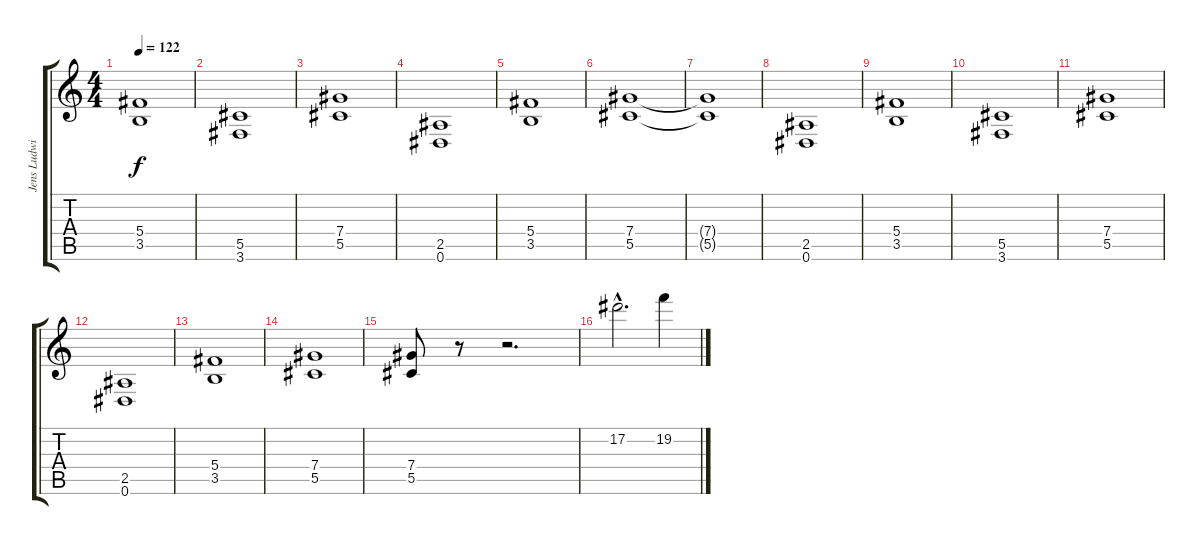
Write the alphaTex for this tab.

\track ("Jens Ludwig" "Jens Ludwi") {instrument overdrivenguitar}
\staff {score tabs}
\tuning (Eb4 Bb3 Gb3 Db3 Ab2 Eb2) {hide}
\ts (4 4)
\tempo 122
\clef g2
\ks c
(5.4 3.5).1{dy f} |
(5.5 3.6).1 |
(7.4 5.5).1 |
(2.5 0.6).1 |
(5.4 3.5).1 |
(7.4 5.5).1 |
(7.4{t} 5.5{t}).1 |
(2.5 0.6).1 |
(5.4 3.5).1 |
(5.5 3.6).1 |
(7.4 5.5).1 |
(2.5 0.6).1 |
(5.4 3.5).1 |
(7.4 5.5).1 |
(7.4 5.5).8 r.8 r.2{d} |
17.2{hac}.2{d} 19.2.4
